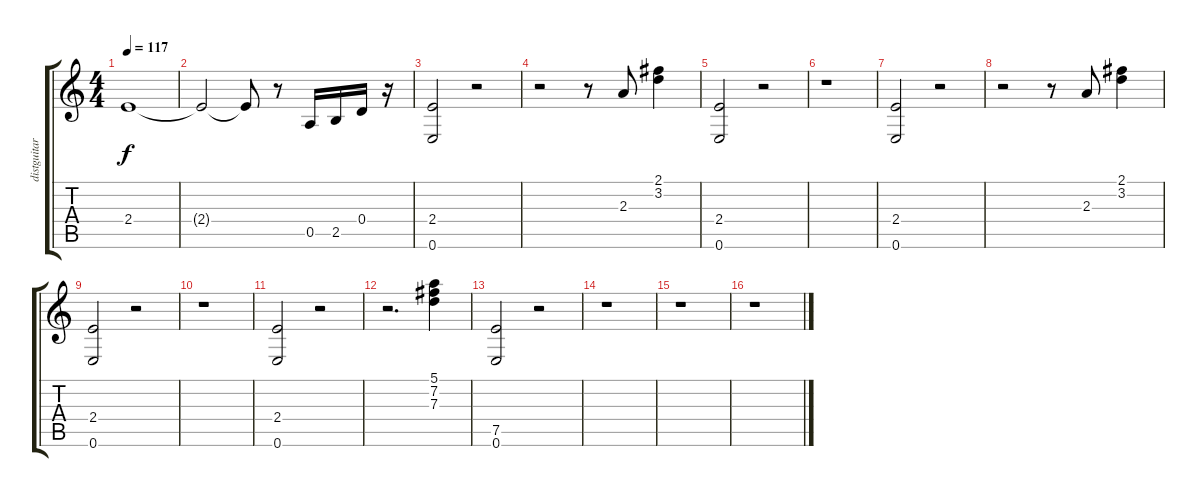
\track ("distguitar2" "distguitar") {instrument distortionguitar}
\staff {score tabs}
\tuning (E4 B3 G3 D3 A2 E2) {hide}
\ts (4 4)
\tempo 117
\clef g2
\ks c
2.4{t}.1{dy f} |
2.4{t}.2 2.4{t}.8 r.8 0.5.16 2.5.16 0.4.16 r.16 |
(2.4 0.6).2 r.2 |
r.2 r.8 2.3.8 (2.1 3.2).4 |
(2.4 0.6).2 r.2 |
r.1 |
(2.4 0.6).2 r.2 |
r.2 r.8 2.3.8 (2.1 3.2).4 |
(2.4 0.6).2 r.2 |
r.1 |
(2.4 0.6).2 r.2 |
r.2{d} (5.1 7.2 7.3).4 |
(7.5 0.6).2 r.2 |
r.1 |
r.1 |
r.1
